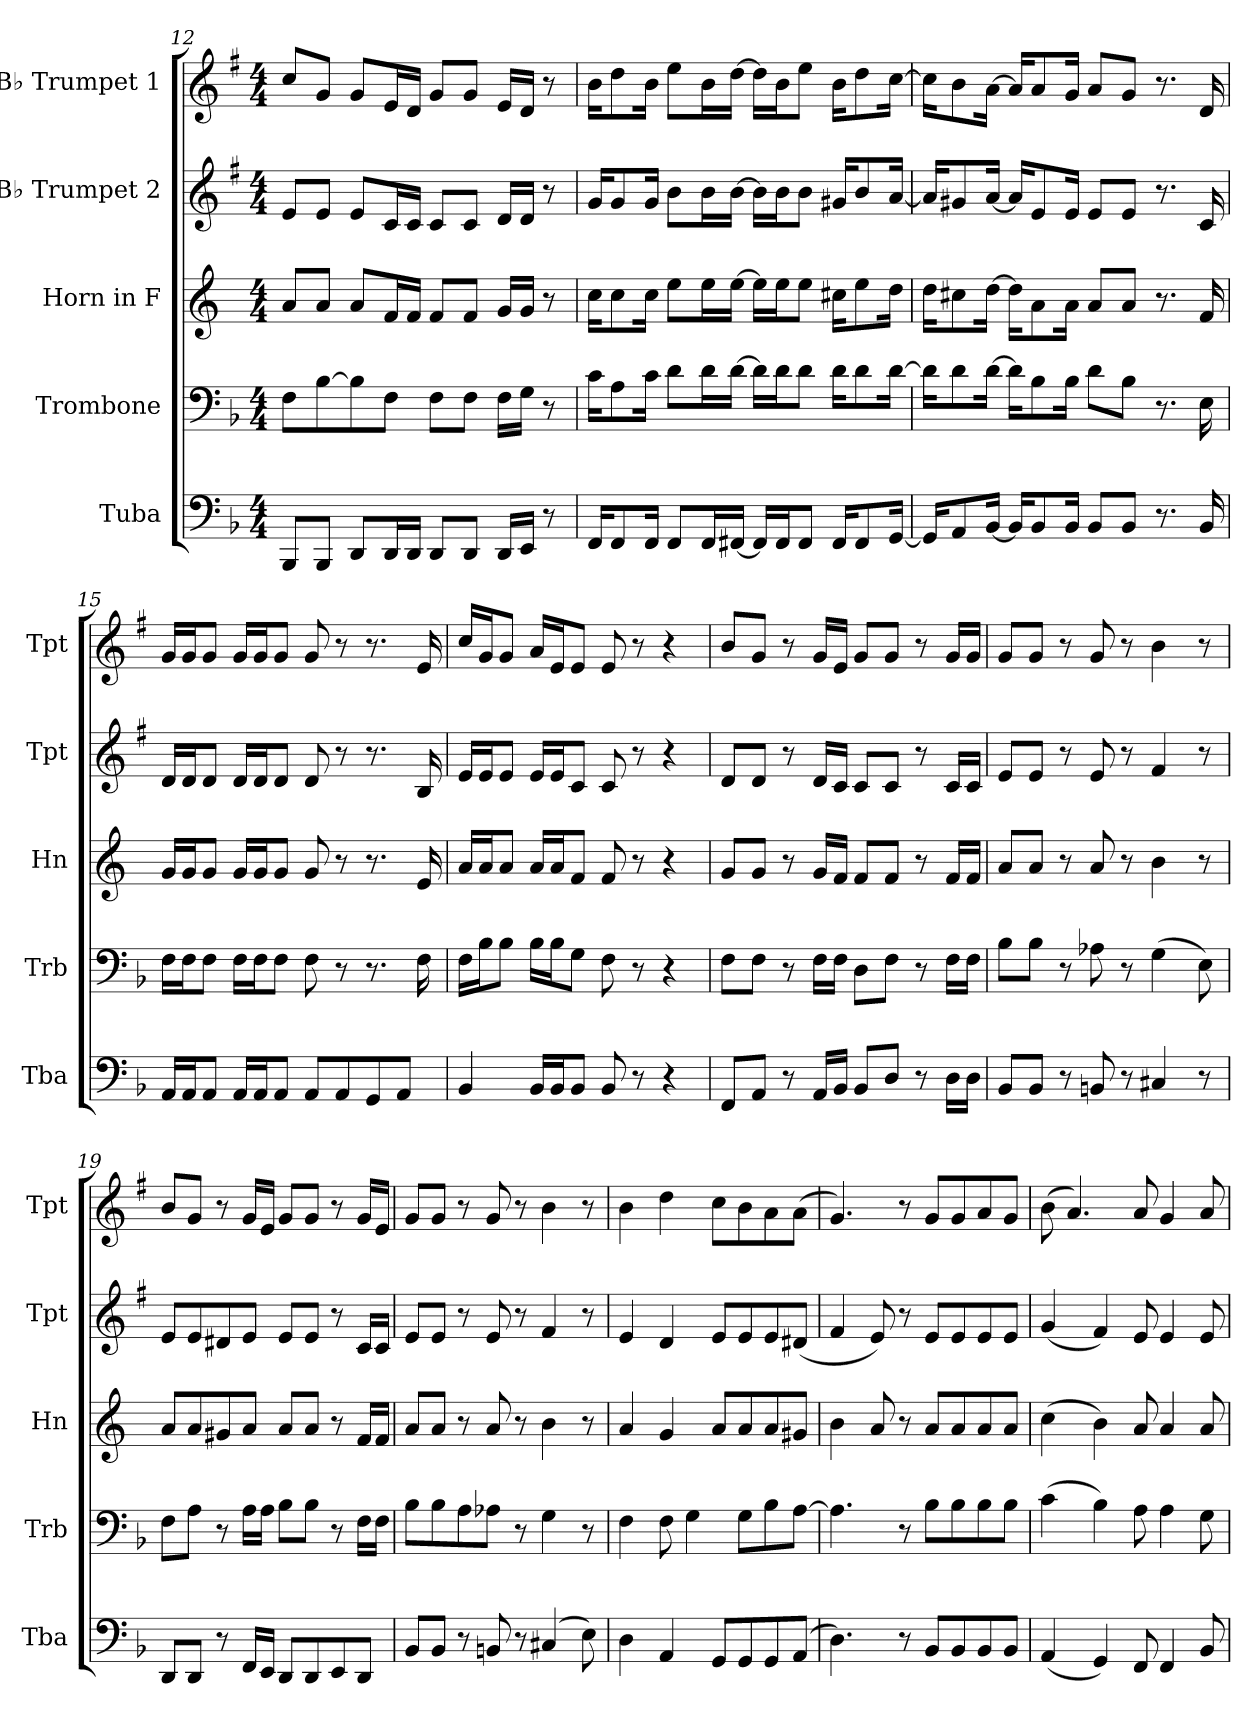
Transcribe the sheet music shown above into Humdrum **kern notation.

**kern	**kern	**kern	**kern	**kern
*part5	*part4	*part3	*part2	*part1
*staff5	*staff4	*staff3	*staff2	*staff1
*I"Tuba	*I"Trombone	*I"Horn in F	*I"B♭ Trumpet 2	*I"B♭ Trumpet 1
*I'Tba	*I'Trb	*I'Hn	*I'Tpt	*I'Tpt
!!LO:LB:g=z
*clefF4	*clefF4	*clefG2	*clefG2	*clefG2
*	*	*ITrd4c7	*ITrd1c2	*ITrd1c2
*k[b-]	*k[b-]	*k[b-]	*k[b-]	*k[b-]
*M4/4	*M4/4	*M4/4	*M4/4	*M4/4
=12	=12	=12	=12	=12
8BBB-/L	8F\L	8d/L	8d/L	8b-/L
8BBB-/J	[8B-\	8d/J	8d/J	8f/J
8DD/L	8B-\]	8d/L	8d/L	8f/L
16DD/L	8F\J	16B-/L	16B-/L	16d/L
16DD/JJ	.	16B-/JJ	16B-/JJ	16c/JJ
8DD/L	8F\L	8B-/L	8B-/L	8f/L
8DD/J	8F\J	8B-/J	8B-/J	8f/J
16DD/LL	16F\LL	16c/LL	16c/LL	16d/LL
16EE/JJ	16G\JJ	16c/JJ	16c/JJ	16c/JJ
8r	8r	8r	8r	8r
=13	=13	=13	=13	=13
16FF/KL	16c\KL	16f\KL	16f/KL	16a\KL
8FF/	8A\	8f\	8f/	8cc\
16FF/Jk	16c\Jk	16f\Jk	16f/Jk	16a\Jk
8FF/L	8d\L	8a\L	8a\L	8dd\L
16FF/L	16d\L	16a\L	16a\L	16a\L
[16FF#X/JJ	[16d\JJ	[16a\JJ	[16a\JJ	[16cc\JJ
16FF#/LL]	16d\LL]	16a\LL]	16a\LL]	16cc\LL]
16FF#/J	16d\J	16a\J	16a\J	16a\J
8FF#/J	8d\J	8a\J	8a\J	8dd\J
16FF#/KL	16d\KL	16f#X\KL	16f#X/KL	16a\KL
8FF#/	8d\	8a\	8a/	8cc\
[16GG/Jk	[16d\Jk	16g\Jk	[16g/Jk	[16b-\Jk
=14	=14	=14	=14	=14
16GG/KL]	16d\KL]	16g\KL	16g/KL]	16b-\KL]
8AA/	8d\	8f#X\	8f#X/	8a\
[16BB-/Jk	[16d\Jk	[16g\Jk	[16g/Jk	[16g\Jk
16BB-/KL]	16d\KL]	16g\KL]	16g/KL]	16g/KL]
8BB-/	8B-\	8d\	8d/	8g/
16BB-/Jk	16B-\Jk	16d\Jk	16d/Jk	16f/Jk
8BB-/L	8d\L	8d/L	8d/L	8g/L
8BB-/J	8B-\J	8d/J	8d/J	8f/J
8.r	8.r	8.r	8.r	8.r
16BB-/	16E\	16B-/	16B-/	16c/
!!LO:PB:g=z
=15	=15	=15	=15	=15
16AA/LL	16F\LL	16c/LL	16c/LL	16f/LL
16AA/J	16F\J	16c/J	16c/J	16f/J
8AA/J	8F\J	8c/J	8c/J	8f/J
16AA/LL	16F\LL	16c/LL	16c/LL	16f/LL
16AA/J	16F\J	16c/J	16c/J	16f/J
8AA/J	8F\J	8c/J	8c/J	8f/J
8AA/L	8F\	8c/	8c/	8f/
8AA/	8r	8r	8r	8r
8GG/	8.r	8.r	8.r	8.r
8AA/J	.	.	.	.
.	16F\	16A/	16A/	16d/
=16	=16	=16	=16	=16
4BB-/	16F\LL	16d/LL	16d/LL	16b-/LL
.	16B-\J	16d/J	16d/J	16f/J
.	8B-\J	8d/J	8d/J	8f/J
16BB-/LL	16B-\LL	16d/LL	16d/LL	16g/LL
16BB-/J	16B-\J	16d/J	16d/J	16d/J
8BB-/J	8G\J	8B-/J	8B-/J	8d/J
8BB-/	8F\	8B-/	8B-/	8d/
8r	8r	8r	8r	8r
4r	4r	4r	4r	4r
=17	=17	=17	=17	=17
8FF/L	8F\L	8c/L	8c/L	8a/L
8AA/J	8F\J	8c/J	8c/J	8f/J
8r	8r	8r	8r	8r
16AA/LL	16F\LL	16c/LL	16c/LL	16f/LL
16BB-/JJ	16F\JJ	16B-/JJ	16B-/JJ	16d/JJ
8BB-/L	8D\L	8B-/L	8B-/L	8f/L
8D/J	8F\J	8B-/J	8B-/J	8f/J
8r	8r	8r	8r	8r
16D\LL	16F\LL	16B-/LL	16B-/LL	16f/LL
16D\JJ	16F\JJ	16B-/JJ	16B-/JJ	16f/JJ
=18	=18	=18	=18	=18
8BB-/L	8B-\L	8d/L	8d/L	8f/L
8BB-/J	8B-\J	8d/J	8d/J	8f/J
8r	8r	8r	8r	8r
8BBn/	8A-X\	8d/	8d/	8f/
8r	8r	8r	8r	8r
4C#X/	(4G\	4e\	4e/	4a\
8r	8E\)	8r	8r	8r
!!LO:LB:g=z
=19	=19	=19	=19	=19
8DD/L	8F\L	8d/L	8d/L	8a/L
8DD/J	8A\J	8d/	8d/	8f/J
8r	8r	8c#X/	8c#X/	8r
16FF/LL	16A\LL	8d/J	8d/J	16f/LL
16EE/JJ	16A\JJ	.	.	16d/JJ
8DD/L	8B-\L	8d/L	8d/L	8f/L
8DD/	8B-\J	8d/J	8d/J	8f/J
8EE/	8r	8r	8r	8r
8DD/J	16F\LL	16B-/LL	16B-/LL	16f/LL
.	16F\JJ	16B-/JJ	16B-/JJ	16d/JJ
=20	=20	=20	=20	=20
8BB-/L	8B-\L	8d/L	8d/L	8f/L
8BB-/J	8B-\	8d/J	8d/J	8f/J
8r	8A\	8r	8r	8r
8BBn/	8A-X\J	8d/	8d/	8f/
8r	8r	8r	8r	8r
(4C#X/	4G\	4e\	4e/	4a\
8E\)	8r	8r	8r	8r
=21	=21	=21	=21	=21
4D\	4F\	4d/	4d/	4a\
4AA/	8F\	4c/	4c/	4cc\
.	4G\	.	.	.
8GG/L	.	8d/L	8d/L	8b-\L
8GG/	8G\L	8d/	8d/	8a\
8GG/	8B-\	8d/	8d/	8g\
(8AA/J	[8A\J	8c#X/J	(8c#X/J	(8g\J
=22	=22	=22	=22	=22
4.D\)	4.A\]	4e\	4e/	4.f/)
.	.	8d/	8d/)	.
8r	8r	8r	8r	8r
8BB-/L	8B-\L	8d/L	8d/L	8f/L
8BB-/	8B-\	8d/	8d/	8f/
8BB-/	8B-\	8d/	8d/	8g/
8BB-/J	8B-\J	8d/J	8d/J	8f/J
=23	=23	=23	=23	=23
(4AA/	(4c\	(4f\	(4f/	(8a\
.	.	.	.	4.g/)
4GG/)	4B-\)	4e\)	4e/)	.
8FF/	8A\	8d/	8d/	8g/
4FF/	4A\	4d/	4d/	4f/
8BB-/	8G\	8d/	8d/	8g/
=	=	=	=	=
*-	*-	*-	*-	*-
